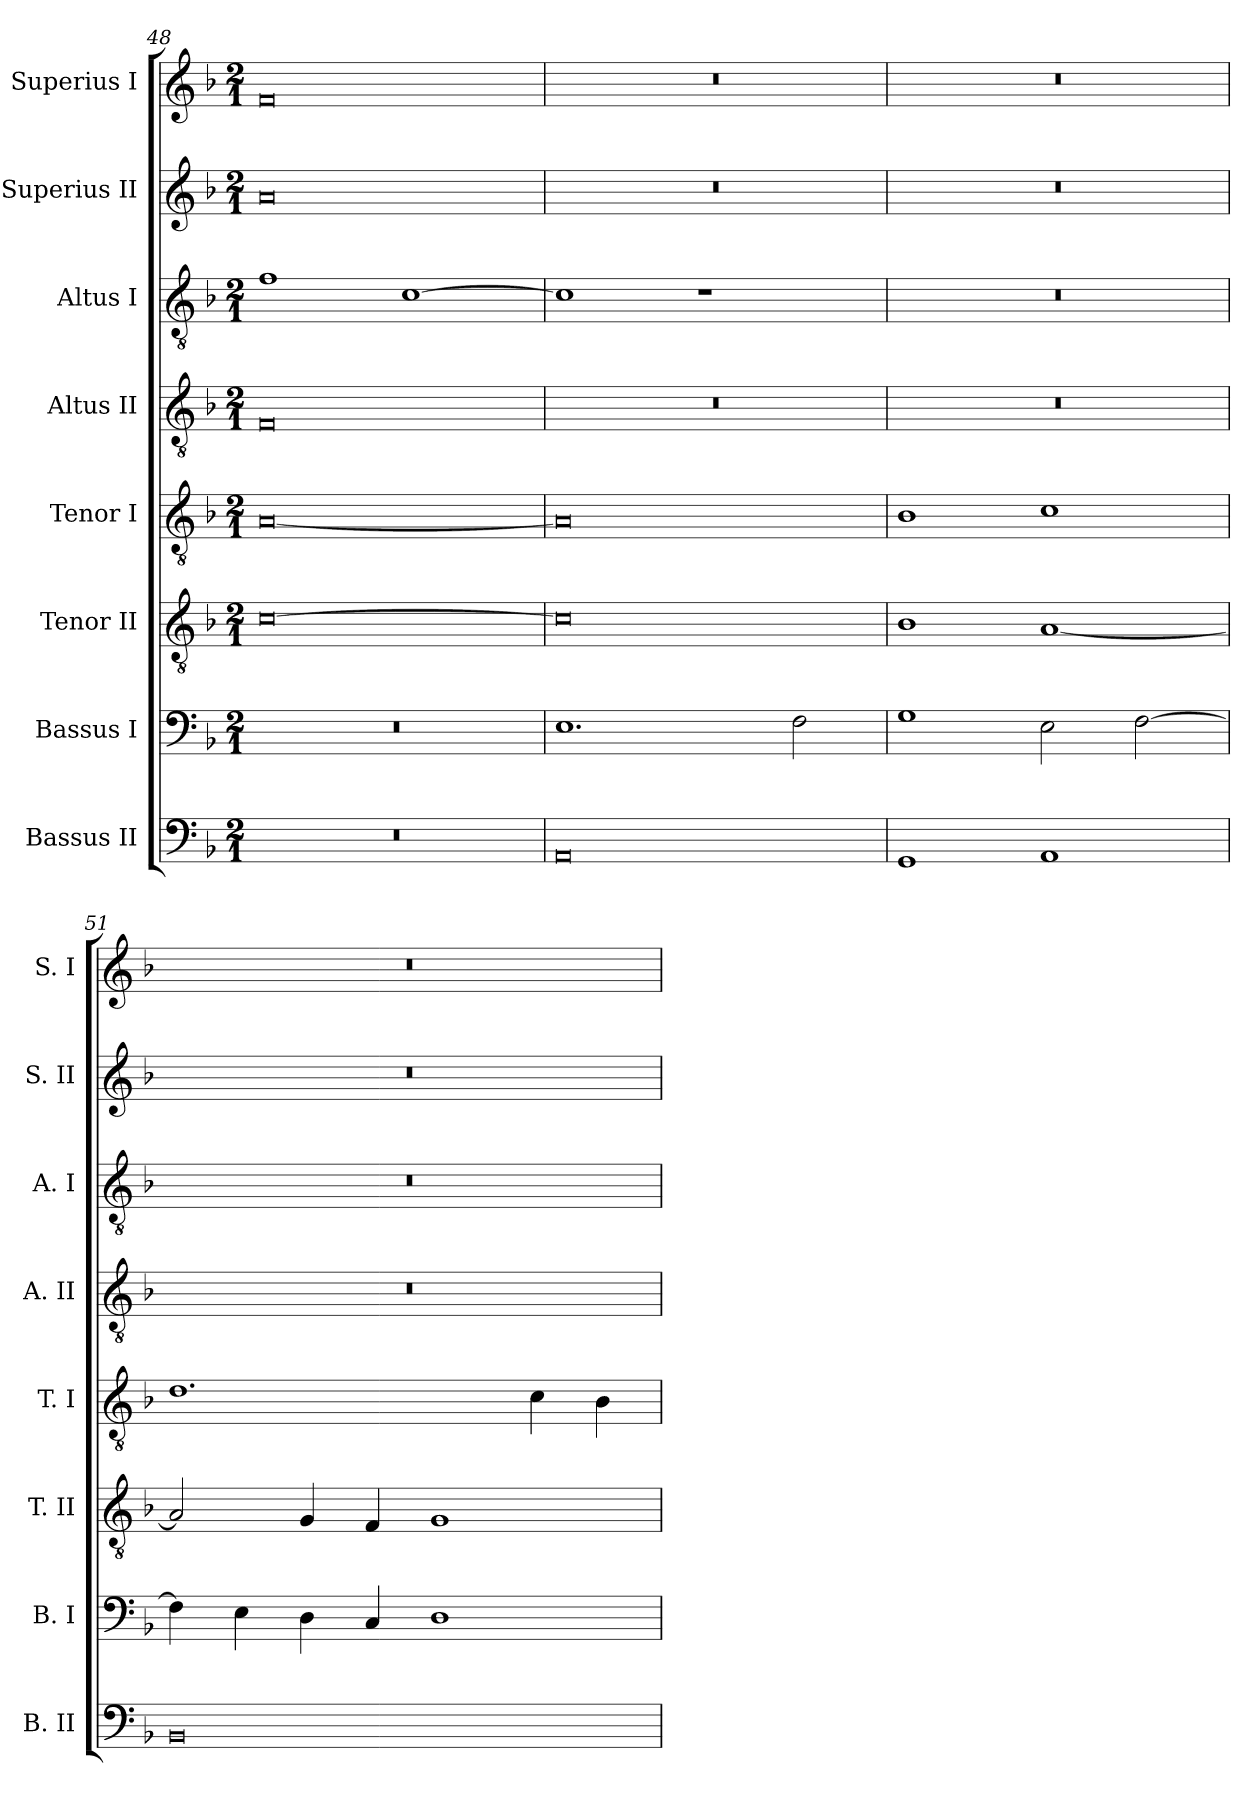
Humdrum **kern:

**kern	**kern	**kern	**kern	**kern	**kern	**kern	**kern
*part8	*part7	*part6	*part5	*part4	*part3	*part2	*part1
*staff8	*staff7	*staff6	*staff5	*staff4	*staff3	*staff2	*staff1
*I"Bassus II	*I"Bassus I	*I"Tenor II	*I"Tenor I	*I"Altus II	*I"Altus I	*I"Superius II	*I"Superius I
*I'B. II	*I'B. I	*I'T. II	*I'T. I	*I'A. II	*I'A. I	*I'S. II	*I'S. I
*clefF4	*clefF4	*clefGv2	*clefGv2	*clefGv2	*clefGv2	*clefG2	*clefG2
*k[b-]	*k[b-]	*k[b-]	*k[b-]	*k[b-]	*k[b-]	*k[b-]	*k[b-]
*F:	*F:	*F:	*F:	*F:	*F:	*F:	*F:
*M2/1	*M2/1	*M2/1	*M2/1	*M2/1	*M2/1	*M2/1	*M2/1
=48	=48	=48	=48	=48	=48	=48	=48
0r	0r	[0c	[0A	0F	1f	0a	0f
.	.	.	.	.	[1c	.	.
=49	=49	=49	=49	=49	=49	=49	=49
0AA	1.E	0c]	0A]	0r	1c]	0r	0r
.	.	.	.	.	1r	.	.
.	2F	.	.	.	.	.	.
=50	=50	=50	=50	=50	=50	=50	=50
1GG	1G	1B-	1B-	0r	0r	0r	0r
1AA	2E	[1A	1c	.	.	.	.
.	[2F	.	.	.	.	.	.
=51	=51	=51	=51	=51	=51	=51	=51
0BB-	4F]	2A]	1.d	0r	0r	0r	0r
.	4E	.	.	.	.	.	.
.	4D	4G	.	.	.	.	.
.	4C	4F	.	.	.	.	.
.	1D	1G	.	.	.	.	.
.	.	.	4c	.	.	.	.
.	.	.	4B-	.	.	.	.
=	=	=	=	=	=	=	=
*-	*-	*-	*-	*-	*-	*-	*-
